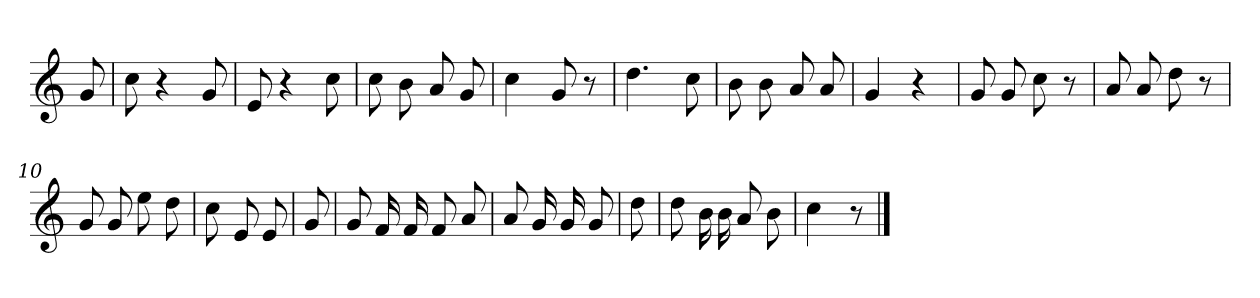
**kern
*part1
*staff1
*clefG2
*k[]
*C:
=
8g
=1
8cc
4r
8g
=2
8e
4r
8cc
=3
8cc
8b
8a
8g
=4
4cc
8g
8r
=5
4.dd
8cc
=6
8b
8b
8a
8a
=7
4g
4r
=8
8g
8g
8cc
8r
=9
8a
8a
8dd
8r
=10
8g
8g
8ee
8dd
=11
8cc
8e
8e
=12
8g
=13
8g
16f
16f
8f
8a
=14
8a
16g
16g
8g
=15
8dd
=16
8dd
16b
16b
8a
8b
=17
4cc
8r
==
*-
